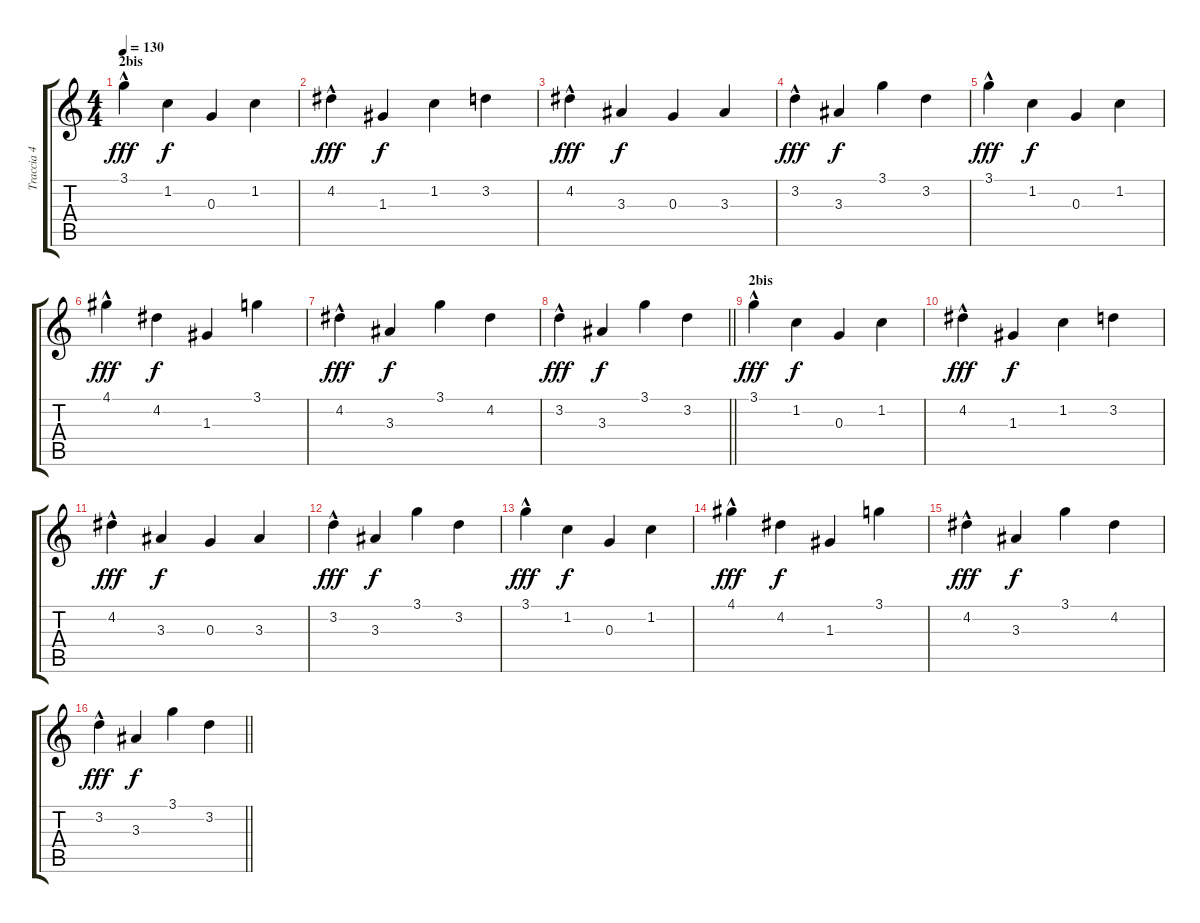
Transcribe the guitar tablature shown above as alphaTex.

\track ("Traccia 4" "Traccia 4") {instrument distortionguitar}
\staff {score tabs}
\tuning (E4 B3 G3 D3 A2 E2) {hide}
\ts (4 4)
\section ("" "2bis")
\tempo 130
\clef g2
\ks c
3.1{hac}.4{dy fff} 1.2.4{dy f} 0.3.4 1.2.4 |
4.2{hac}.4{dy fff} 1.3.4{dy f} 1.2.4 3.2.4 |
4.2{hac}.4{dy fff} 3.3.4{dy f} 0.3.4 3.3.4 |
3.2{hac}.4{dy fff} 3.3.4{dy f} 3.1.4 3.2.4 |
3.1{hac}.4{dy fff} 1.2.4{dy f} 0.3.4 1.2.4 |
4.1{hac}.4{dy fff} 4.2.4{dy f} 1.3.4 3.1.4 |
4.2{hac}.4{dy fff} 3.3.4{dy f} 3.1.4 4.2.4 |
\barLineRight lightlight
3.2{hac}.4{dy fff} 3.3.4{dy f} 3.1.4 3.2.4 |
\section ("" "2bis")
3.1{hac}.4{dy fff} 1.2.4{dy f} 0.3.4 1.2.4 |
4.2{hac}.4{dy fff} 1.3.4{dy f} 1.2.4 3.2.4 |
4.2{hac}.4{dy fff} 3.3.4{dy f} 0.3.4 3.3.4 |
3.2{hac}.4{dy fff} 3.3.4{dy f} 3.1.4 3.2.4 |
3.1{hac}.4{dy fff} 1.2.4{dy f} 0.3.4 1.2.4 |
4.1{hac}.4{dy fff} 4.2.4{dy f} 1.3.4 3.1.4 |
4.2{hac}.4{dy fff} 3.3.4{dy f} 3.1.4 4.2.4 |
\barLineRight lightlight
3.2{hac}.4{dy fff} 3.3.4{dy f} 3.1.4 3.2.4
